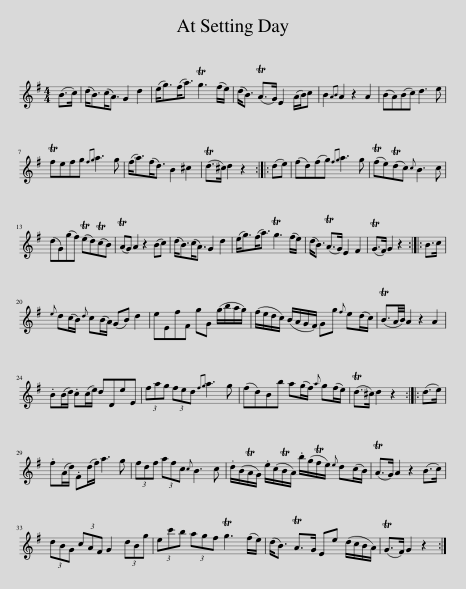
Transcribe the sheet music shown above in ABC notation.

X:1
L:1/8
M:4/4
I:linebreak $
K:G
V:1 treble
V:1
 (B>c) | (d<B)(c<A) G2 d2 | (e<g)(f<a) Tg3 (f/e/) | (d<B) (TA>G) E2 (A/B/)c | B2{AB} A2 z2 A2 | %5
 (BA)(Bc) d3 e |$ Tfefg{fg} a3 g | (f<a)(f<d) B2 ^c2 | (Td>^c) d2 z2 :: (de) | %10
 (fd)(fg){fg} a3 g | (Tfe)(Tdc){c} B3 c |$ (dG)(gf) (Ted)(TcB) | (TAG) A2 z2 (Bc) | (d<B)(c<A) G2 d2 | %15
 (e<g)(f<a) Tg3 (f/e/) | (d<B) (TA>G) E2 F2 | (TG>F) G2 z2 :: B>c |${e} d(c/B/){d} c(B/A/) (GB) d2 | %20
 eEfF gG (g/b/a/g/) | (f/e/d/c/) (B/A/G/F/) Gg{f} e(d/c/) | (TB3/2A/4B/4) A2 z2 A2 |$ .B(B/d/) .c(c/e/) dDeE | (3fag (3fed{fg} a3 g | %25
 (fd)Bb a(g/f/){a} g(f/e/) | (Td>^c) d2 z2 :: (d>e) |$ .f(A/d/) .F(d/f/) a3 g | (3fdf (3afc{c} B3 c | %30
 .d/(B/TA/G/) .e/(c/TB/A/) .b/(g/Tf/e/){e} d(c/B/) | (TA>G) A2 z2 (B>c) |$ (3dBG (3cAF G2 (3dBg | (3ec'b (3agf Tg3 (f/e/) | (d<B) TA>G Ee (d/c/B/A/) | %35
 (TG>F) G2 z2 :| %36
